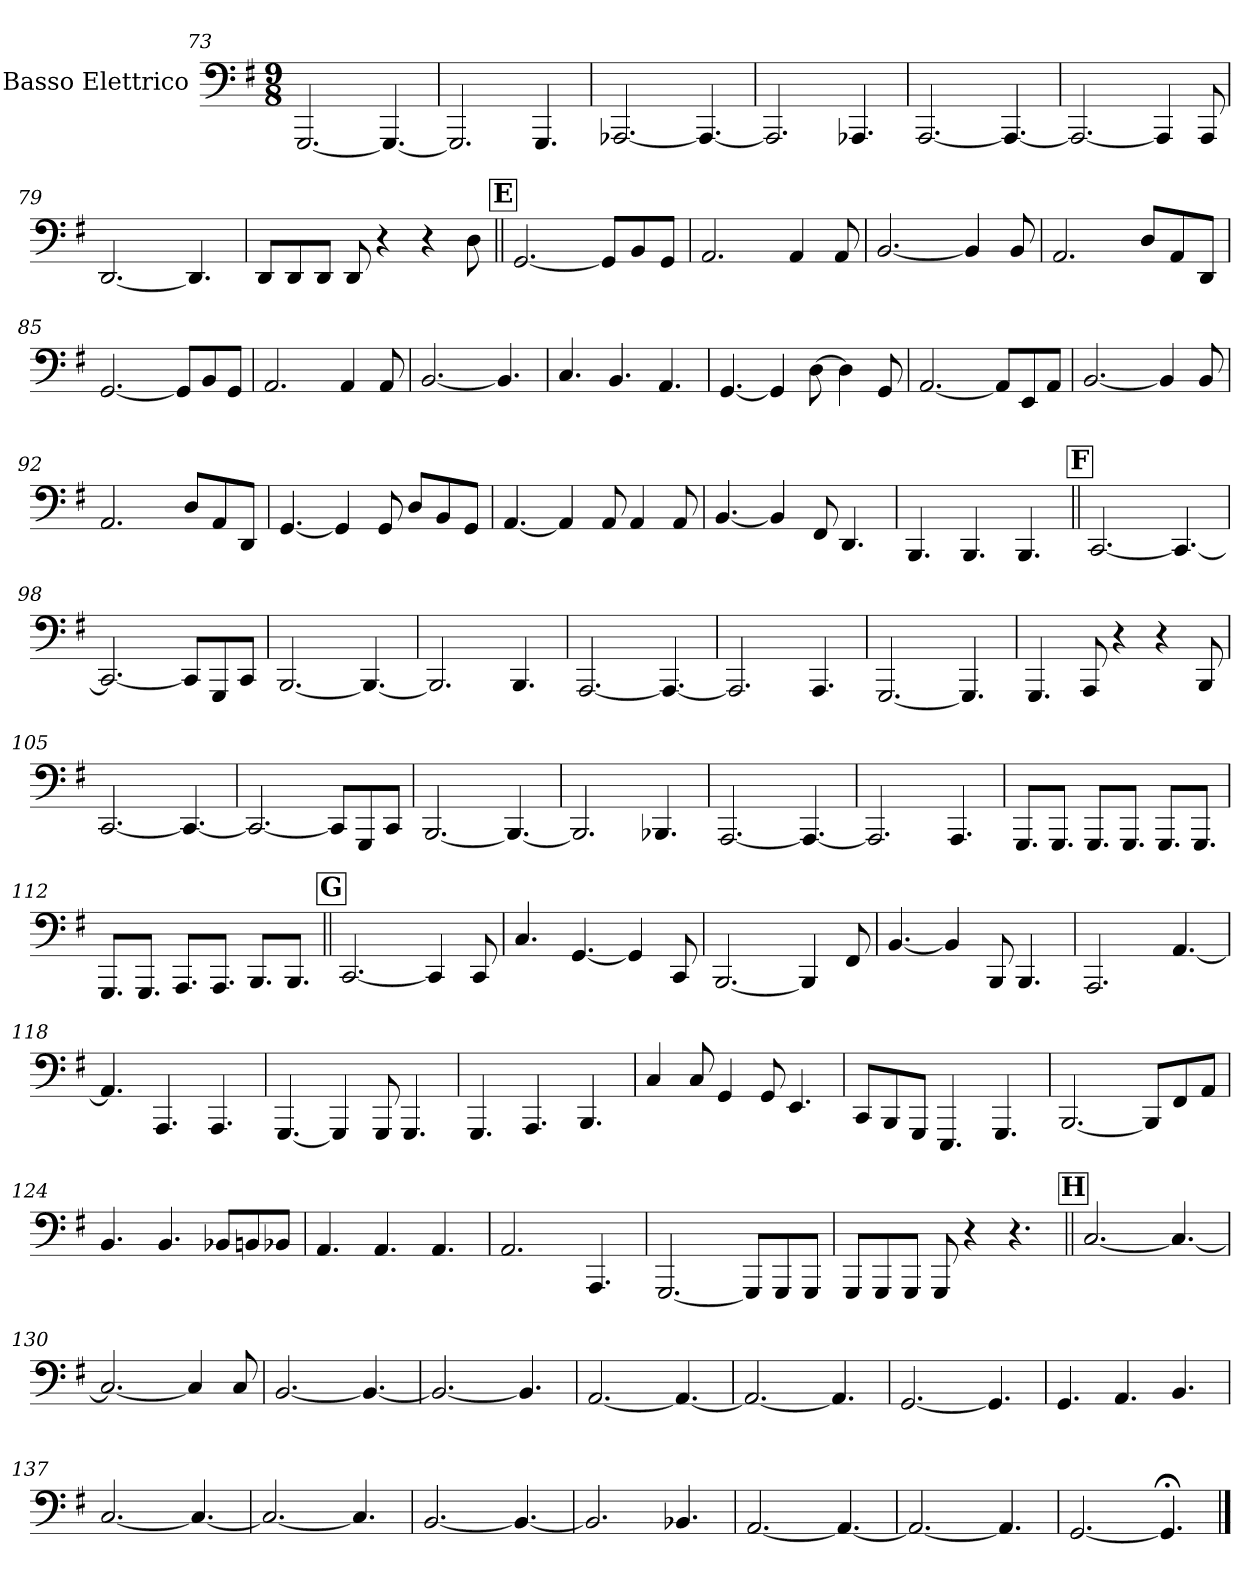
**kern
*part1
*staff1
*I"Basso Elettrico
*
*k[f#]
*G:
*M9/8
=73
[2.GGG
4.GGG_
=74
2.GGG]
4.GGG
=75
[2.AAA-X
4.AAA-_
=76
2.AAA-]
4.AAA-X
=77
[2.AAA
4.AAA_
=78
2.AAA_
4AAA]
8AAA
=79
[2.DD
4.DD]
=80
8DDL
8DD
8DDJ
8DD
4r
4r
8D
!!LO:REH:place=s1:t=E
=81||
[2.GG
8GGL]
8BB
8GGJ
=82
2.AA
4AA
8AA
=83
[2.BB
4BB]
8BB
=84
2.AA
8DL
8AA
8DDJ
=85
[2.GG
8GGL]
8BB
8GGJ
=86
2.AA
4AA
8AA
=87
[2.BB
4.BB]
=88
4.C
4.BB
4.AA
=89
[4.GG
4GG]
[8D
4D]
8GG
=90
[2.AA
8AAL]
8EE
8AAJ
=91
[2.BB
4BB]
8BB
=92
2.AA
8DL
8AA
8DDJ
=93
[4.GG
4GG]
8GG
8DL
8BB
8GGJ
=94
[4.AA
4AA]
8AA
4AA
8AA
=95
[4.BB
4BB]
8FF#
4.DD
=96
4.BBB
4.BBB
4.BBB
!!LO:REH:place=s1:t=F
=97||
[2.CC
4.CC_
=98
2.CC_
8CCL]
8GGG
8CCJ
=99
[2.BBB
4.BBB_
=100
2.BBB]
4.BBB
=101
[2.AAA
4.AAA_
=102
2.AAA]
4.AAA
=103
[2.GGG
4.GGG]
=104
4.GGG
8AAA
4r
4r
8BBB
=105
[2.CC
4.CC_
=106
2.CC_
8CCL]
8GGG
8CCJ
=107
[2.BBB
4.BBB_
=108
2.BBB]
4.BBB-X
=109
[2.AAA
4.AAA_
=110
2.AAA]
4.AAA
=111
8.GGGL
8.GGGJ
8.GGGL
8.GGGJ
8.GGGL
8.GGGJ
=112
8.GGGL
8.GGGJ
8.AAAL
8.AAAJ
8.BBBL
8.BBBJ
!!LO:REH:place=s1:t=G
=113||
[2.CC
4CC]
8CC
=114
4.C
[4.GG
4GG]
8CC
=115
[2.BBB
4BBB]
8FF#
=116
[4.BB
4BB]
8BBB
4.BBB
=117
2.AAA
[4.AA
=118
4.AA]
4.AAA
4.AAA
=119
[4.GGG
4GGG]
8GGG
4.GGG
=120
4.GGG
4.AAA
4.BBB
=121
4C
8C
4GG
8GG
4.EE
=122
8CCL
8BBB
8GGGJ
4.EEE
4.GGG
=123
[2.BBB
8BBBL]
8FF#
8AAJ
=124
4.BB
4.BB
8BB-XL
8BBn
8BB-XJ
=125
4.AA
4.AA
4.AA
=126
2.AA
4.AAA
=127
[2.GGG
8GGGL]
8GGG
8GGGJ
=128
8GGGL
8GGG
8GGGJ
8GGG
4r
4.r
!!LO:REH:place=s1:t=H
=129||
[2.C
4.C_
=130
2.C_
4C]
8C
=131
[2.BB
4.BB_
=132
2.BB_
4.BB]
=133
[2.AA
4.AA_
=134
2.AA_
4.AA]
=135
[2.GG
4.GG]
=136
4.GG
4.AA
4.BB
=137
[2.C
4.C_
=138
2.C_
4.C]
=139
[2.BB
4.BB_
=140
2.BB]
4.BB-X
=141
[2.AA
4.AA_
=142
2.AA_
4.AA]
=143
[2.GG
4.GG;<]
==
*-
